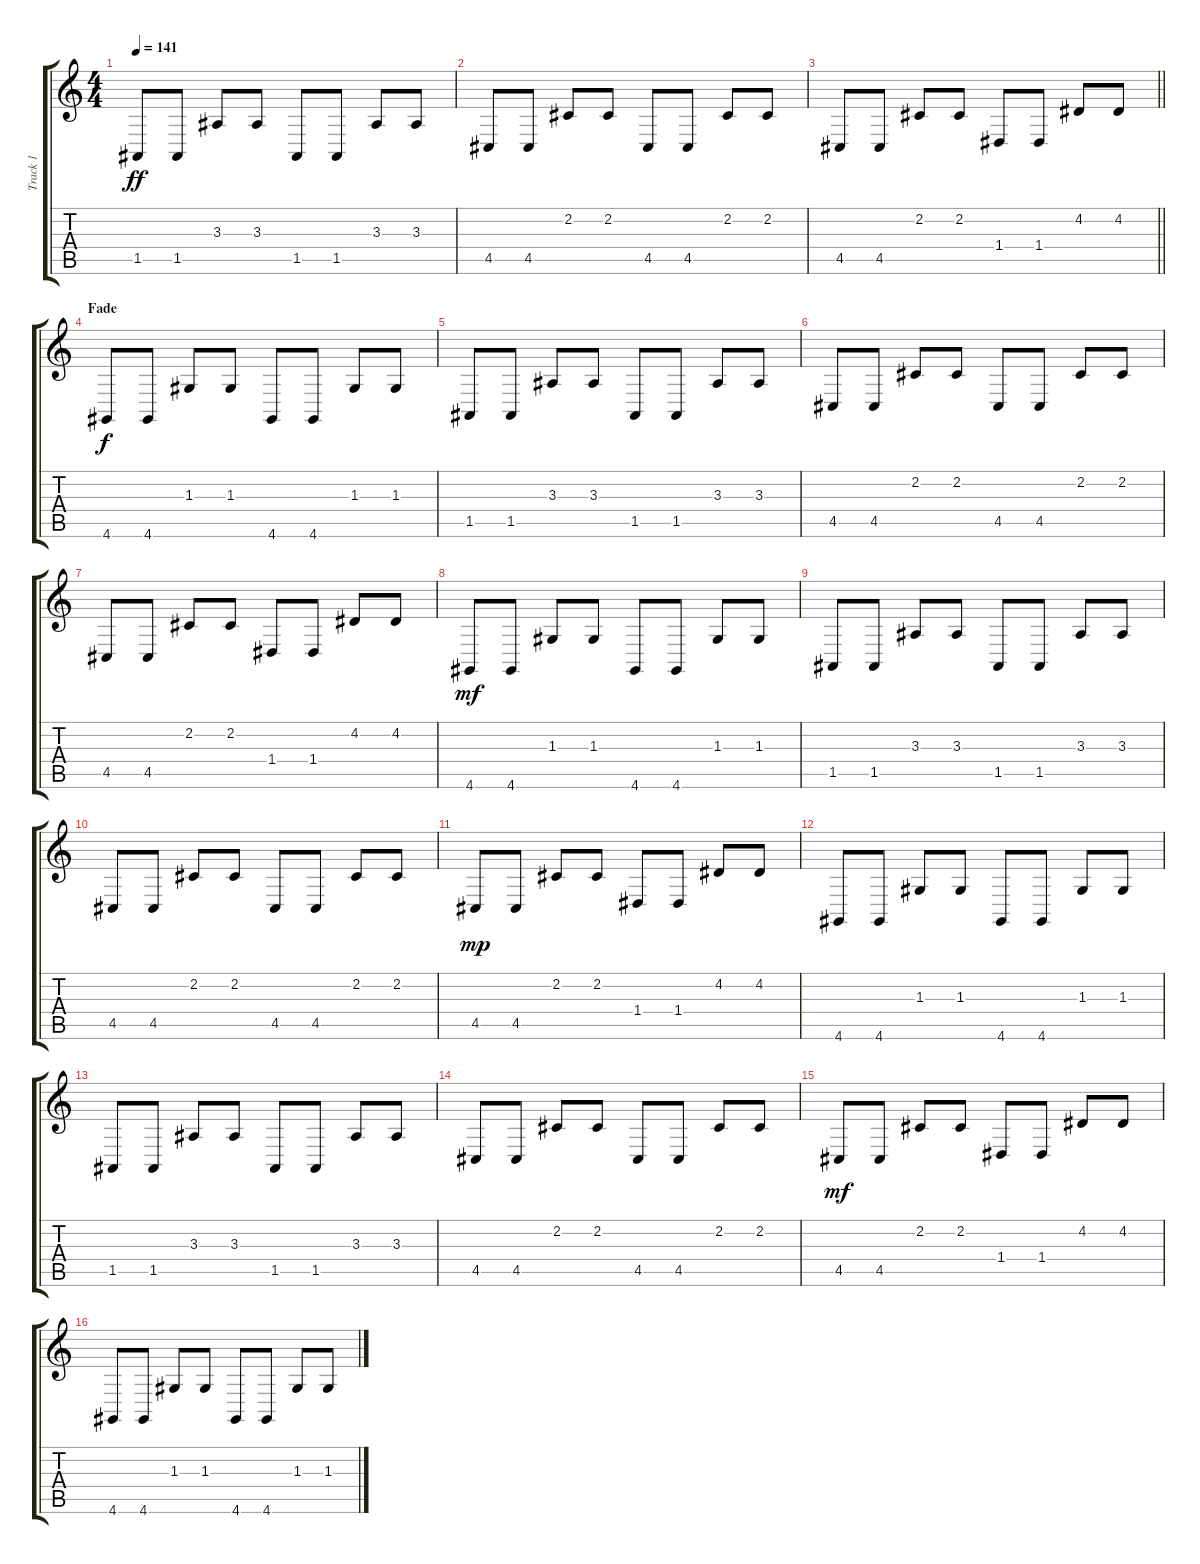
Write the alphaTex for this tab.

\track ("Track 1" "Track 1") {instrument lead2sawtooth}
\staff {score tabs}
\tuning (E4 B3 G3 D3 A2 E2) {hide}
\ts (4 4)
\tempo 141
\clef g2
\ks c
1.5.8{dy ff} 1.5.8 3.3.8 3.3.8 1.5.8 1.5.8 3.3.8 3.3.8 |
4.5.8 4.5.8 2.2.8 2.2.8 4.5.8 4.5.8 2.2.8 2.2.8 |
\barLineRight lightlight
4.5.8 4.5.8 2.2.8 2.2.8 1.4.8 1.4.8 4.2.8 4.2.8 |
\section ("" "Fade")
4.6.8{dy f} 4.6.8 1.3.8 1.3.8 4.6.8 4.6.8 1.3.8 1.3.8 |
1.5.8 1.5.8 3.3.8 3.3.8 1.5.8 1.5.8 3.3.8 3.3.8 |
4.5.8 4.5.8 2.2.8 2.2.8 4.5.8 4.5.8 2.2.8 2.2.8 |
4.5.8 4.5.8 2.2.8 2.2.8 1.4.8 1.4.8 4.2.8 4.2.8 |
4.6.8{dy mf} 4.6.8 1.3.8 1.3.8 4.6.8 4.6.8 1.3.8 1.3.8 |
1.5.8 1.5.8 3.3.8 3.3.8 1.5.8 1.5.8 3.3.8 3.3.8 |
4.5.8 4.5.8 2.2.8 2.2.8 4.5.8 4.5.8 2.2.8 2.2.8 |
4.5.8{dy mp} 4.5.8 2.2.8 2.2.8 1.4.8 1.4.8 4.2.8 4.2.8 |
4.6.8 4.6.8 1.3.8 1.3.8 4.6.8 4.6.8 1.3.8 1.3.8 |
1.5.8 1.5.8 3.3.8 3.3.8 1.5.8 1.5.8 3.3.8 3.3.8 |
4.5.8 4.5.8 2.2.8 2.2.8 4.5.8 4.5.8 2.2.8 2.2.8 |
4.5.8{dy mf} 4.5.8 2.2.8 2.2.8 1.4.8 1.4.8 4.2.8 4.2.8 |
4.6.8 4.6.8 1.3.8 1.3.8 4.6.8 4.6.8 1.3.8 1.3.8
